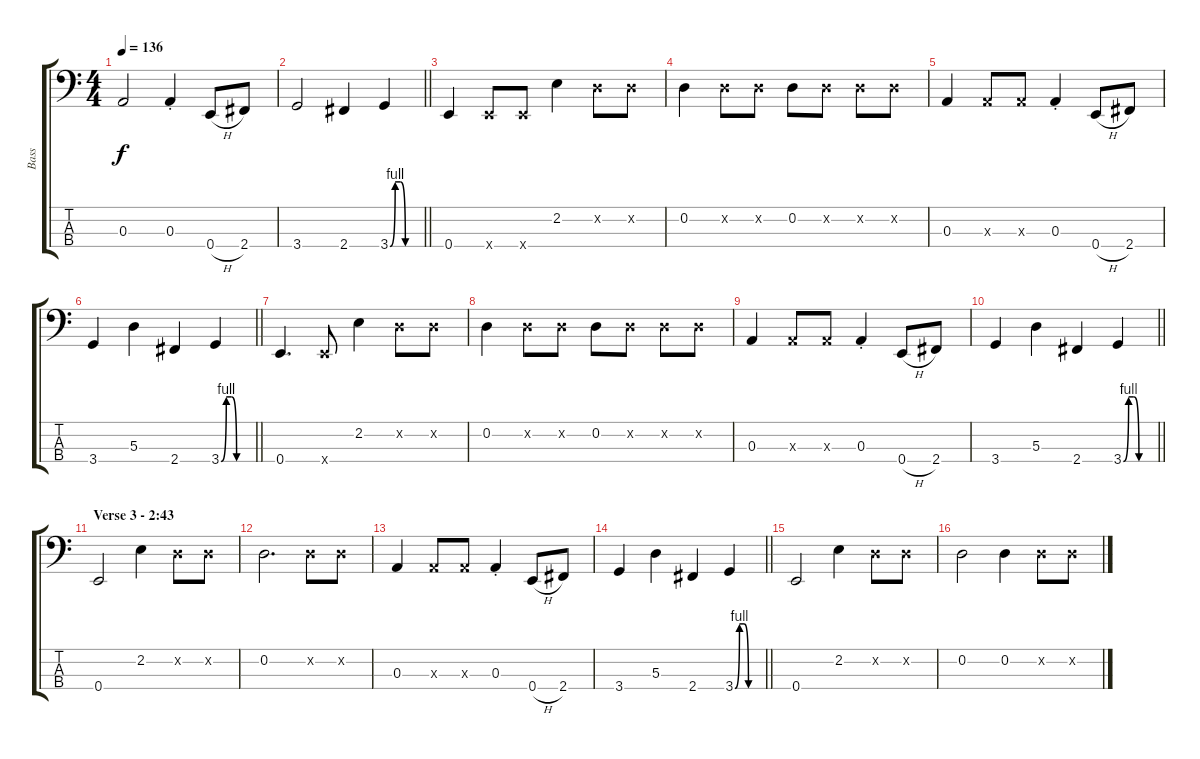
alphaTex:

\track ("Bass" "Bass") {instrument electricbassfinger}
\staff {score tabs}
\tuning (G2 D2 A1 E1) {hide}
\ts (4 4)
\tempo 136
\clef f4
\ks c
0.3.2{dy f} 0.3{st}.4 0.4{h}.8 2.4.8 |
\barLineRight lightlight
3.4.2 2.4.4 3.4{be (custom 0 0 10 4 20 4 30 0 60 0)}.4 |
0.4.4 0.4{x}.8 0.4{x}.8 2.2.4 0.2{x}.8 0.2{x}.8 |
0.2.4 0.2{x}.8 0.2{x}.8 0.2.8 0.2{x}.8 0.2{x}.8 0.2{x}.8 |
0.3.4 0.3{x}.8 0.3{x}.8 0.3{st}.4 0.4{h}.8 2.4.8 |
\barLineRight lightlight
3.4.4 5.3.4 2.4.4 3.4{be (custom 0 0 10 4 20 4 30 0 60 0)}.4 |
0.4.4{d} 0.4{x}.8 2.2.4 0.2{x}.8 0.2{x}.8 |
0.2.4 0.2{x}.8 0.2{x}.8 0.2.8 0.2{x}.8 0.2{x}.8 0.2{x}.8 |
0.3.4 0.3{x}.8 0.3{x}.8 0.3{st}.4 0.4{h}.8 2.4.8 |
\barLineRight lightlight
3.4.4 5.3.4 2.4.4 3.4{be (custom 0 0 10 4 20 4 30 0 60 0)}.4 |
\section ("" "Verse 3 - 2:43")
0.4.2 2.2.4 0.2{x}.8 0.2{x}.8 |
0.2.2{d} 0.2{x}.8 0.2{x}.8 |
0.3.4 0.3{x}.8 0.3{x}.8 0.3{st}.4 0.4{h}.8 2.4.8 |
\barLineRight lightlight
3.4.4 5.3.4 2.4.4 3.4{be (custom 0 0 10 4 20 4 30 0 60 0)}.4 |
0.4.2 2.2.4 0.2{x}.8 0.2{x}.8 |
0.2.2 0.2.4 0.2{x}.8 0.2{x}.8
